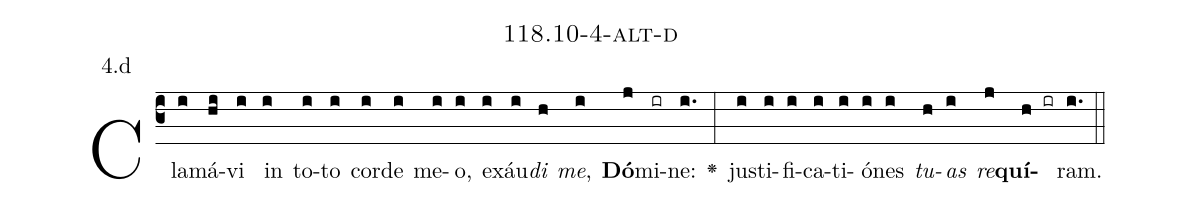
name: 118.10-4-alt-d;
annotation: 4.d;
%%
(c3)Cla(i)má(hi)vi(i) in(i) to(i)to(i) cor(i)de(i) me(i)o,(i) ex(i)áu(i)<i>di</i>(h) <i>me</i>,(i) <b>Dó</b>(j)mi(ir)ne:(i.) <v>\greheightstar</v>(:) jus(i)ti(i)fi(i)ca(i)ti(i)ó(i)nes(i) <i>tu</i>(h)<i>as</i>(i) <i>re</i>(j)<b>quí</b>(h ir)ram.(i.) (::)


%E(i) u(h) o(i) u(j) a(h) e.(i.) (::)
